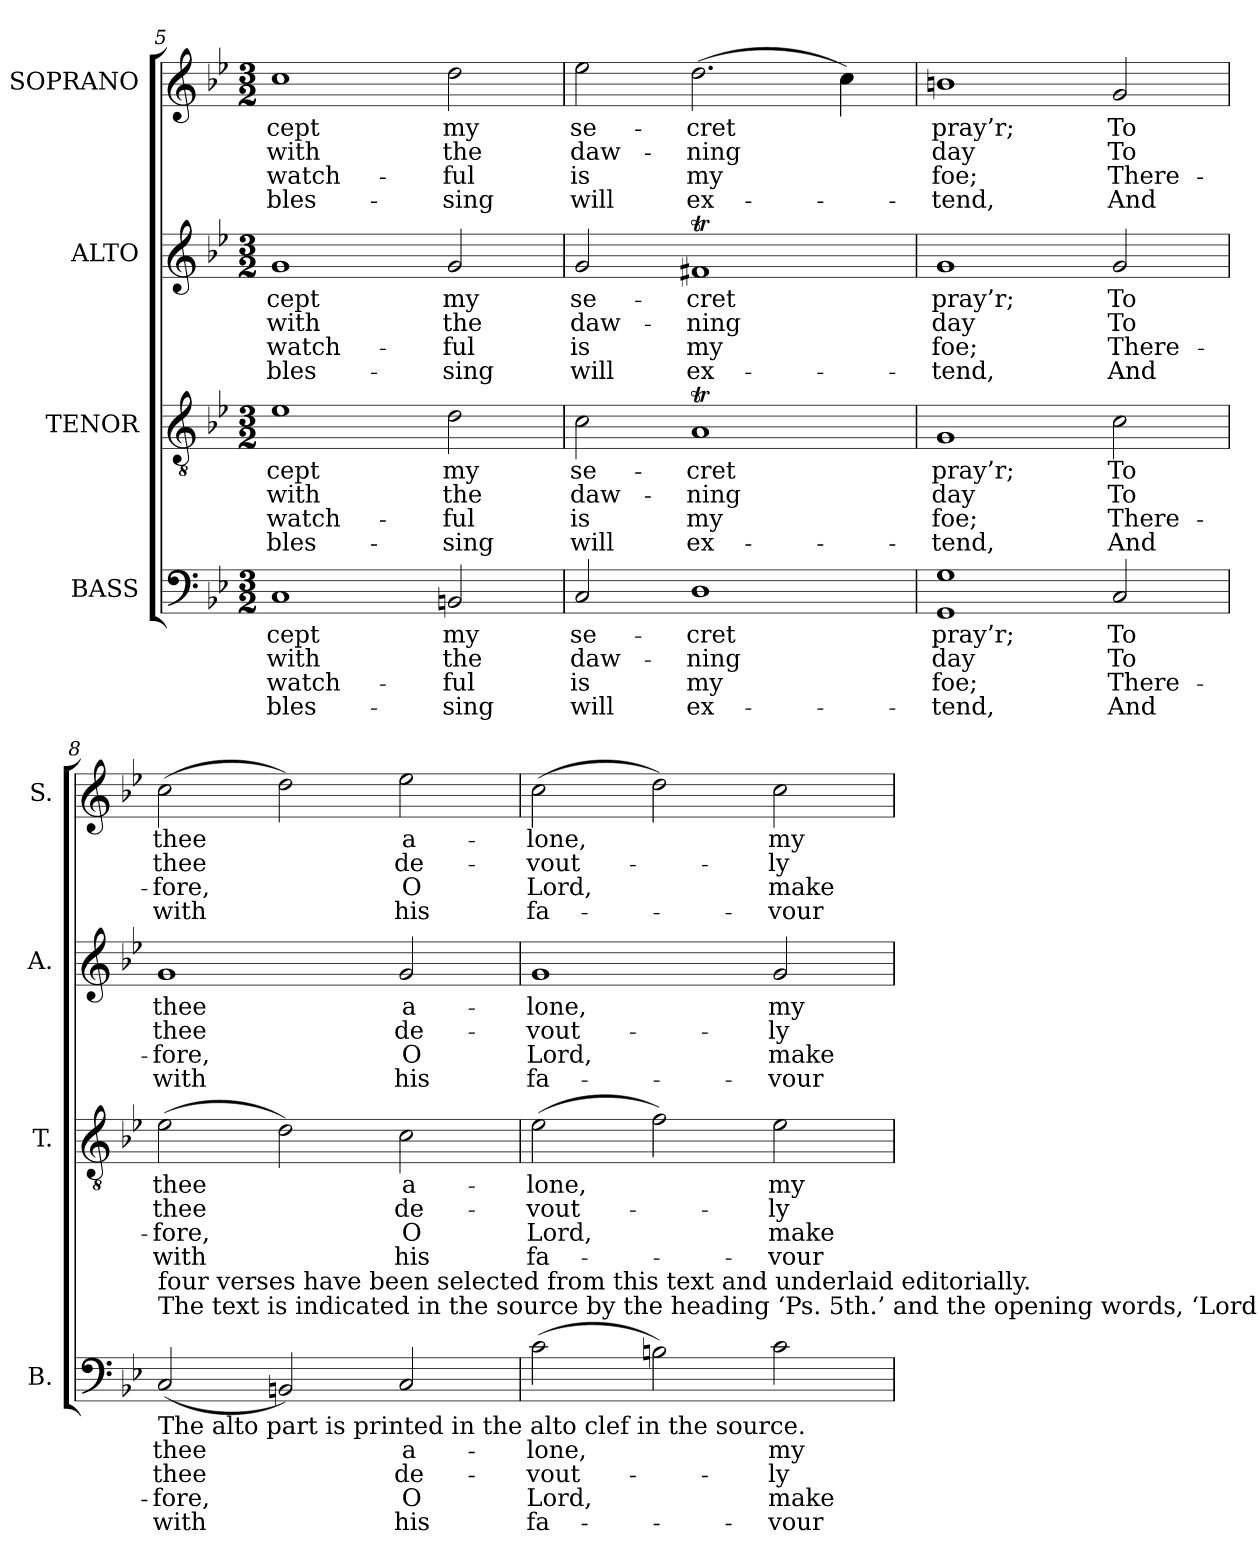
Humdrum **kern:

**kern	**text	**text	**text	**text	**kern	**text	**text	**text	**text	**kern	**text	**text	**text	**text	**kern	**text	**text	**text	**text
*part4	*part4	*part4	*part4	*part4	*part3	*part3	*part3	*part3	*part3	*part2	*part2	*part2	*part2	*part2	*part1	*part1	*part1	*part1	*part1
*staff4	*staff4	*staff4	*staff4	*staff4	*staff3	*staff3	*staff3	*staff3	*staff3	*staff2	*staff2	*staff2	*staff2	*staff2	*staff1	*staff1	*staff1	*staff1	*staff1
*I"BASS	*	*	*	*	*I"TENOR	*	*	*	*	*I"ALTO	*	*	*	*	*I"SOPRANO	*	*	*	*
*I'B.	*	*	*	*	*I'T.	*	*	*	*	*I'A.	*	*	*	*	*I'S.	*	*	*	*
*clefF4	*	*	*	*	*clefGv2	*	*	*	*	*clefG2	*	*	*	*	*clefG2	*	*	*	*
*	*	*	*	*	*ITrd7c12	*	*	*	*	*	*	*	*	*	*	*	*	*	*
*k[b-e-]	*	*	*	*	*k[b-e-]	*	*	*	*	*k[b-e-]	*	*	*	*	*k[b-e-]	*	*	*	*
*g:	*	*	*	*	*g:	*	*	*	*	*g:	*	*	*	*	*g:	*	*	*	*
*M3/2	*	*	*	*	*M3/2	*	*	*	*	*M3/2	*	*	*	*	*M3/2	*	*	*	*
=5	=5	=5	=5	=5	=5	=5	=5	=5	=5	=5	=5	=5	=5	=5	=5	=5	=5	=5	=5
!	!LO:LY:b:color=#000000	!LO:LY:b:color=#000000	!LO:LY:b:color=#000000	!LO:LY:b:color=#000000	!	!	!	!	!	!	!	!	!	!	!	!	!	!	!
!	!	!	!	!	!	!LO:LY:b:color=#000000	!LO:LY:b:color=#000000	!LO:LY:b:color=#000000	!LO:LY:b:color=#000000	!	!	!	!	!	!	!	!	!	!
!	!	!	!	!	!	!	!	!	!	!	!LO:LY:b:color=#000000	!LO:LY:b:color=#000000	!LO:LY:b:color=#000000	!LO:LY:b:color=#000000	!	!	!	!	!
!	!	!	!	!	!	!	!	!	!	!	!	!	!	!	!	!LO:LY:b:color=#000000	!LO:LY:b:color=#000000	!LO:LY:b:color=#000000	!LO:LY:b:color=#000000
1Ci	-cept	with	watch-	-bles-	1E-i	-cept	with	watch-	-bles-	1gi	-cept	with	watch-	-bles-	1cci	-cept	with	watch-	-bles-
!	!LO:LY:b:color=#000000	!LO:LY:b:color=#000000	!LO:LY:b:color=#000000	!LO:LY:b:color=#000000	!	!	!	!	!	!	!	!	!	!	!	!	!	!	!
!	!	!	!	!	!	!LO:LY:b:color=#000000	!LO:LY:b:color=#000000	!LO:LY:b:color=#000000	!LO:LY:b:color=#000000	!	!	!	!	!	!	!	!	!	!
!	!	!	!	!	!	!	!	!	!	!	!LO:LY:b:color=#000000	!LO:LY:b:color=#000000	!LO:LY:b:color=#000000	!LO:LY:b:color=#000000	!	!	!	!	!
!	!	!	!	!	!	!	!	!	!	!	!	!	!	!	!	!LO:LY:b:color=#000000	!LO:LY:b:color=#000000	!LO:LY:b:color=#000000	!LO:LY:b:color=#000000
2BBni/	my	the	-ful	sing	2Di\	my	the	-ful	sing	2gi/	my	the	-ful	sing	2ddi\	my	the	-ful	sing
=6	=6	=6	=6	=6	=6	=6	=6	=6	=6	=6	=6	=6	=6	=6	=6	=6	=6	=6	=6
!	!LO:LY:b:color=#000000	!LO:LY:b:color=#000000	!LO:LY:b:color=#000000	!LO:LY:b:color=#000000	!	!	!	!	!	!	!	!	!	!	!	!	!	!	!
!	!	!	!	!	!	!LO:LY:b:color=#000000	!LO:LY:b:color=#000000	!LO:LY:b:color=#000000	!LO:LY:b:color=#000000	!	!	!	!	!	!	!	!	!	!
!	!	!	!	!	!	!	!	!	!	!	!LO:LY:b:color=#000000	!LO:LY:b:color=#000000	!LO:LY:b:color=#000000	!LO:LY:b:color=#000000	!	!	!	!	!
!	!	!	!	!	!	!	!	!	!	!	!	!	!	!	!	!LO:LY:b:color=#000000	!LO:LY:b:color=#000000	!LO:LY:b:color=#000000	!LO:LY:b:color=#000000
2Ci/	se-	daw-	is	will	2Ci\	se-	daw-	is	will	2gi/	se-	daw-	is	will	2ee-i\	se-	daw-	is	will
!	!LO:LY:b:color=#000000	!LO:LY:b:color=#000000	!LO:LY:b:color=#000000	!LO:LY:b:color=#000000	!	!	!	!	!	!	!	!	!	!	!	!	!	!	!
!	!	!	!	!	!	!LO:LY:b:color=#000000	!LO:LY:b:color=#000000	!LO:LY:b:color=#000000	!LO:LY:b:color=#000000	!	!	!	!	!	!	!	!	!	!
!	!	!	!	!	!	!	!	!	!	!	!LO:LY:b:color=#000000	!LO:LY:b:color=#000000	!LO:LY:b:color=#000000	!LO:LY:b:color=#000000	!	!	!	!	!
!	!	!	!	!	!	!	!	!	!	!	!	!	!	!	!	!LO:LY:b:color=#000000	!LO:LY:b:color=#000000	!LO:LY:b:color=#000000	!LO:LY:b:color=#000000
1Di	-cret	-ning	my	ex-	1AAti	-cret	-ning	my	ex-	1f#Xti	-cret	-ning	my	ex-	(2.ddi\	-cret	-ning	my	ex-
.	.	.	.	.	.	.	.	.	.	.	.	.	.	.	4cci\)	.	.	.	.
=7	=7	=7	=7	=7	=7	=7	=7	=7	=7	=7	=7	=7	=7	=7	=7	=7	=7	=7	=7
!	!LO:LY:b:color=#000000	!LO:LY:b:color=#000000	!LO:LY:b:color=#000000	!LO:LY:b:color=#000000	!	!	!	!	!	!	!	!	!	!	!	!	!	!	!
!	!	!	!	!	!	!LO:LY:b:color=#000000	!LO:LY:b:color=#000000	!LO:LY:b:color=#000000	!LO:LY:b:color=#000000	!	!	!	!	!	!	!	!	!	!
!	!	!	!	!	!	!	!	!	!	!	!LO:LY:b:color=#000000	!LO:LY:b:color=#000000	!LO:LY:b:color=#000000	!LO:LY:b:color=#000000	!	!	!	!	!
!	!	!	!	!	!	!	!	!	!	!	!	!	!	!	!	!LO:LY:b:color=#000000	!LO:LY:b:color=#000000	!LO:LY:b:color=#000000	!LO:LY:b:color=#000000
1GGi 1Gi	pray’r;	day	-foe;	tend,	1GGi	pray’r;	day	-foe;	tend,	1gi	pray’r;	day	-foe;	tend,	1bni	pray’r;	day	-foe;	tend,
!	!LO:LY:b:color=#000000	!LO:LY:b:color=#000000	!LO:LY:b:color=#000000	!LO:LY:b:color=#000000	!	!	!	!	!	!	!	!	!	!	!	!	!	!	!
!	!	!	!	!	!	!LO:LY:b:color=#000000	!LO:LY:b:color=#000000	!LO:LY:b:color=#000000	!LO:LY:b:color=#000000	!	!	!	!	!	!	!	!	!	!
!	!	!	!	!	!	!	!	!	!	!	!LO:LY:b:color=#000000	!LO:LY:b:color=#000000	!LO:LY:b:color=#000000	!LO:LY:b:color=#000000	!	!	!	!	!
!	!	!	!	!	!	!	!	!	!	!	!	!	!	!	!	!LO:LY:b:color=#000000	!LO:LY:b:color=#000000	!LO:LY:b:color=#000000	!LO:LY:b:color=#000000
2Ci/	To	To	There-	-And	2Ci\	To	To	There-	-And	2gi/	To	To	There-	-And	2gi/	To	To	There-	-And
!!LO:LB:g=z
=8	=8	=8	=8	=8	=8	=8	=8	=8	=8	=8	=8	=8	=8	=8	=8	=8	=8	=8	=8
!	!LO:LY:b:color=#000000	!LO:LY:b:color=#000000	!LO:LY:b:color=#000000	!LO:LY:b:color=#000000	!	!	!	!	!	!	!	!	!	!	!	!	!	!	!
!	!	!	!	!	!	!LO:LY:b:color=#000000	!LO:LY:b:color=#000000	!LO:LY:b:color=#000000	!LO:LY:b:color=#000000	!	!	!	!	!	!	!	!	!	!
!	!	!	!	!	!	!	!	!	!	!	!LO:LY:b:color=#000000	!LO:LY:b:color=#000000	!LO:LY:b:color=#000000	!LO:LY:b:color=#000000	!	!	!	!	!
!LO:TX:b:t=The alto part is printed in the alto clef in the source.	!	!	!	!	!	!	!	!	!	!	!	!	!	!	!	!	!	!	!
!LO:TX:t=The text is indicated in the source by the heading ‘Ps. 5th.’ and the opening words, ‘Lord hear the Voice &c.’&colon;	!	!	!	!	!	!	!	!	!	!	!	!	!	!	!	!	!	!	!
!LO:TX:t=four verses have been selected from this text and underlaid editorially.	!	!	!	!	!	!	!	!	!	!	!	!	!	!	!	!	!	!	!
!	!	!	!	!	!	!	!	!	!	!	!	!	!	!	!	!LO:LY:b:color=#000000	!LO:LY:b:color=#000000	!LO:LY:b:color=#000000	!LO:LY:b:color=#000000
(2Ci/	thee	thee	fore,	with	(2E-i\	thee	thee	fore,	with	1gi	thee	thee	fore,	with	(2cci\	thee	thee	fore,	with
2BBni/)	.	.	.	.	2Di\)	.	.	.	.	.	.	.	.	.	2ddi\)	.	.	.	.
!	!LO:LY:b:color=#000000	!LO:LY:b:color=#000000	!LO:LY:b:color=#000000	!LO:LY:b:color=#000000	!	!	!	!	!	!	!	!	!	!	!	!	!	!	!
!	!	!	!	!	!	!LO:LY:b:color=#000000	!LO:LY:b:color=#000000	!LO:LY:b:color=#000000	!LO:LY:b:color=#000000	!	!	!	!	!	!	!	!	!	!
!	!	!	!	!	!	!	!	!	!	!	!LO:LY:b:color=#000000	!LO:LY:b:color=#000000	!LO:LY:b:color=#000000	!LO:LY:b:color=#000000	!	!	!	!	!
!	!	!	!	!	!	!	!	!	!	!	!	!	!	!	!	!LO:LY:b:color=#000000	!LO:LY:b:color=#000000	!LO:LY:b:color=#000000	!LO:LY:b:color=#000000
2Ci/	a-	de-	O	his	2Ci\	a-	de-	O	his	2gi/	a-	de-	O	his	2ee-i\	a-	de-	O	his
=9	=9	=9	=9	=9	=9	=9	=9	=9	=9	=9	=9	=9	=9	=9	=9	=9	=9	=9	=9
!	!LO:LY:b:color=#000000	!LO:LY:b:color=#000000	!LO:LY:b:color=#000000	!LO:LY:b:color=#000000	!	!	!	!	!	!	!	!	!	!	!	!	!	!	!
!	!	!	!	!	!	!LO:LY:b:color=#000000	!LO:LY:b:color=#000000	!LO:LY:b:color=#000000	!LO:LY:b:color=#000000	!	!	!	!	!	!	!	!	!	!
!	!	!	!	!	!	!	!	!	!	!	!LO:LY:b:color=#000000	!LO:LY:b:color=#000000	!LO:LY:b:color=#000000	!LO:LY:b:color=#000000	!	!	!	!	!
!	!	!	!	!	!	!	!	!	!	!	!	!	!	!	!	!LO:LY:b:color=#000000	!LO:LY:b:color=#000000	!LO:LY:b:color=#000000	!LO:LY:b:color=#000000
(2ci\	-lone,	-vout-	Lord,	fa-	(2E-i\	-lone,	-vout-	Lord,	fa-	1gi	-lone,	-vout-	Lord,	fa-	(2cci\	-lone,	-vout-	Lord,	fa-
2Bni\)	.	.	.	.	2Fi\)	.	.	.	.	.	.	.	.	.	2ddi\)	.	.	.	.
!	!LO:LY:b:color=#000000	!LO:LY:b:color=#000000	!LO:LY:b:color=#000000	!LO:LY:b:color=#000000	!	!	!	!	!	!	!	!	!	!	!	!	!	!	!
!	!	!	!	!	!	!LO:LY:b:color=#000000	!LO:LY:b:color=#000000	!LO:LY:b:color=#000000	!LO:LY:b:color=#000000	!	!	!	!	!	!	!	!	!	!
!	!	!	!	!	!	!	!	!	!	!	!LO:LY:b:color=#000000	!LO:LY:b:color=#000000	!LO:LY:b:color=#000000	!LO:LY:b:color=#000000	!	!	!	!	!
!	!	!	!	!	!	!	!	!	!	!	!	!	!	!	!	!LO:LY:b:color=#000000	!LO:LY:b:color=#000000	!LO:LY:b:color=#000000	!LO:LY:b:color=#000000
2ci\	my	-ly	-make	vour	2E-i\	my	-ly	-make	vour	2gi/	my	-ly	-make	vour	2cci\	my	-ly	-make	vour
=	=	=	=	=	=	=	=	=	=	=	=	=	=	=	=	=	=	=	=
*-	*-	*-	*-	*-	*-	*-	*-	*-	*-	*-	*-	*-	*-	*-	*-	*-	*-	*-	*-
